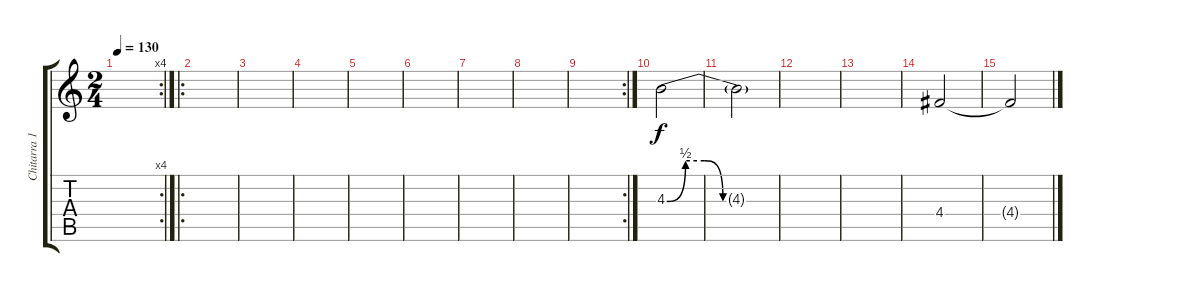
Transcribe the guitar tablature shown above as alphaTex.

\track ("Chitarra 1" "Chitarra 1") {instrument distortionguitar}
\staff {score tabs}
\tuning (E4 B3 G3 D3 A2 E2) {hide}
\rc 4
\ts (2 4)
\tempo 130
\clef g2
\ks c
|
\ro
|
|
|
|
|
|
|
\rc 2
|
4.3{be (custom 0 0 10 2 20 2 30 0 60 0)}.2 |
4.3{t}.2 |
|
|
4.4.2 |
4.4{t}.2
